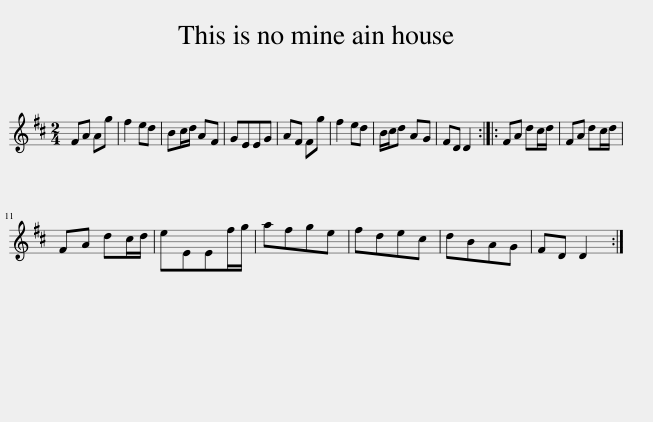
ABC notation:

X:1
L:1/8
M:2/4
I:linebreak $
K:D
V:1 treble
V:1
 FA Ag | f2 ed | Bc/d/ AF | GEEG | AF Fg | %5
 f2 ed | B/c/d AG | FD D2 :: FA dc/d/ | FA dc/d/ |$ %10
 FA dc/d/ | eEEf/g/ | afge | fdec | dBAG | %15
 FD D2 :| %16
